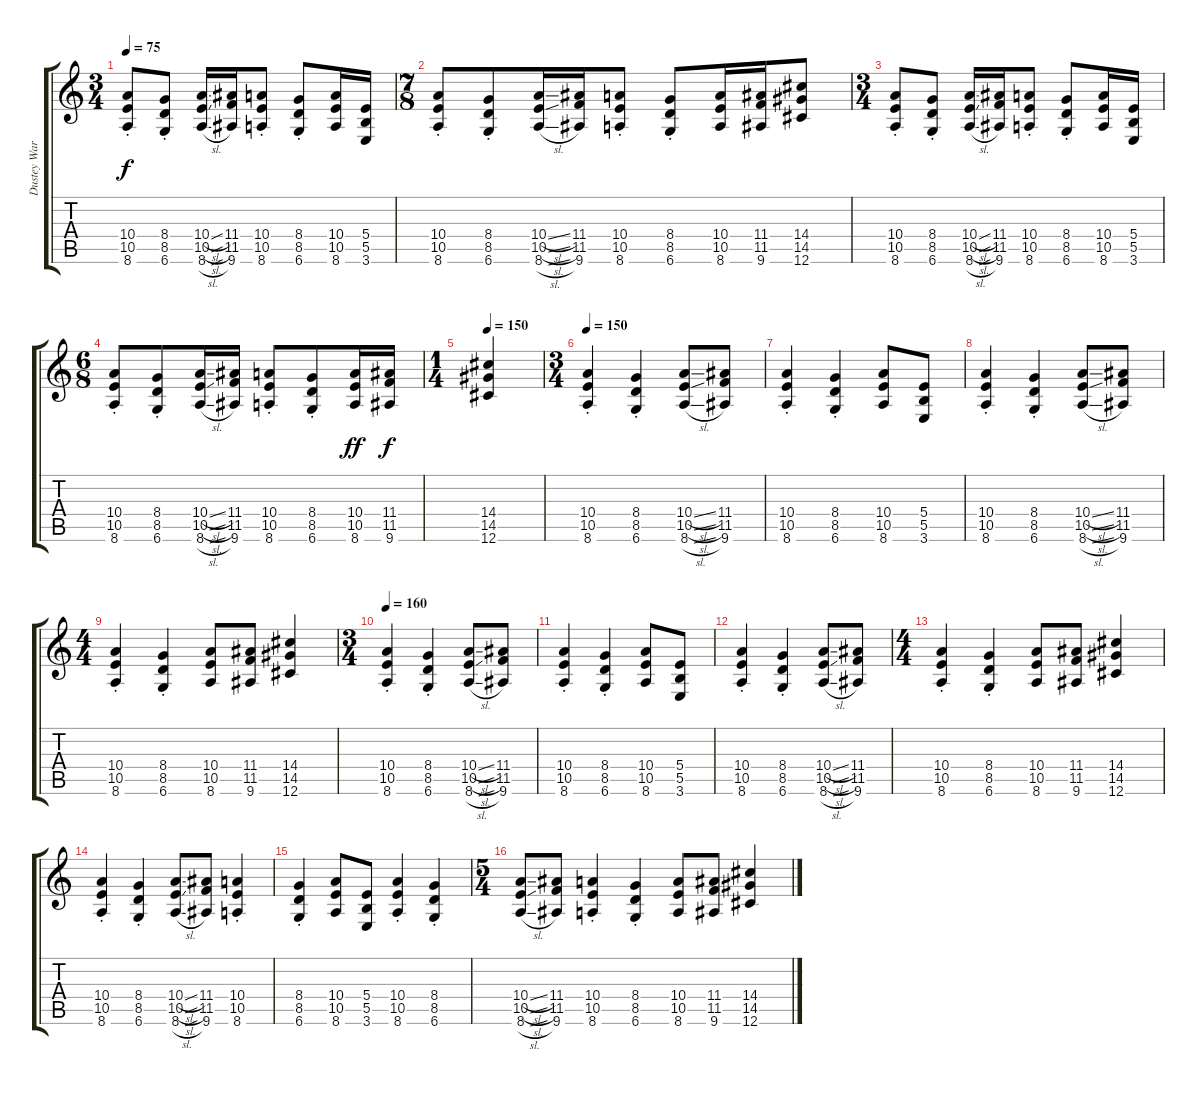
\track ("Dustey Warring" "Dustey War") {instrument distortionguitar}
\staff {score tabs}
\tuning (Db4 Ab3 E3 B2 Gb2 Db2) {hide}
\ts (3 4)
\tempo 75
\clef g2
\ks c
(10.4{st} 10.5{st} 8.6{st}).8{dy f} (8.4{st} 8.5{st} 6.6{st}).8 (10.4{sl} 10.5{sl} 8.6{sl}).16 (11.4 11.5 9.6).16 (10.4{st} 10.5{st} 8.6{st}).8 (8.4{st} 8.5{st} 6.6{st}).8 (10.4 10.5 8.6).16 (5.4 5.5 3.6).16 |
\ts (7 8)
(10.4{st} 10.5{st} 8.6{st}).8 (8.4{st} 8.5{st} 6.6{st}).8 (10.4{sl} 10.5{sl} 8.6{sl}).16 (11.4 11.5 9.6).16 (10.4{st} 10.5{st} 8.6{st}).8 (8.4{st} 8.5{st} 6.6{st}).8 (10.4 10.5 8.6).16 (11.4 11.5 9.6).16 (14.4 14.5 12.6).8 |
\ts (3 4)
(10.4{st} 10.5{st} 8.6{st}).8 (8.4{st} 8.5{st} 6.6{st}).8 (10.4{sl} 10.5{sl} 8.6{sl}).16 (11.4 11.5 9.6).16 (10.4{st} 10.5{st} 8.6{st}).8 (8.4{st} 8.5{st} 6.6{st}).8 (10.4 10.5 8.6).16 (5.4 5.5 3.6).16 |
\ts (6 8)
(10.4{st} 10.5{st} 8.6{st}).8 (8.4{st} 8.5{st} 6.6{st}).8 (10.4{sl} 10.5{sl} 8.6{sl}).16 (11.4 11.5 9.6).16 (10.4{st} 10.5{st} 8.6{st}).8 (8.4{st} 8.5{st} 6.6{st}).8 (10.4 10.5 8.6).16{dy ff} (11.4 11.5 9.6).16{dy f} |
\ts (1 4)
\tempo 150
(14.4 14.5 12.6).4 |
\ts (3 4)
\tempo 150
(10.4{st} 10.5{st} 8.6{st}).4 (8.4{st} 8.5{st} 6.6{st}).4 (10.4{sl} 10.5{sl} 8.6{sl}).8 (11.4 11.5 9.6).8 |
(10.4{st} 10.5{st} 8.6{st}).4 (8.4{st} 8.5{st} 6.6{st}).4 (10.4 10.5 8.6).8 (5.4 5.5 3.6).8 |
(10.4{st} 10.5{st} 8.6{st}).4 (8.4{st} 8.5{st} 6.6{st}).4 (10.4{sl} 10.5{sl} 8.6{sl}).8 (11.4 11.5 9.6).8 |
\ts (4 4)
(10.4{st} 10.5{st} 8.6{st}).4 (8.4{st} 8.5{st} 6.6{st}).4 (10.4 10.5 8.6).8 (11.4 11.5 9.6).8 (14.4 14.5 12.6).4 |
\ts (3 4)
\tempo 160
(10.4{st} 10.5{st} 8.6{st}).4 (8.4{st} 8.5{st} 6.6{st}).4 (10.4{sl} 10.5{sl} 8.6{sl}).8 (11.4 11.5 9.6).8 |
(10.4{st} 10.5{st} 8.6{st}).4 (8.4{st} 8.5{st} 6.6{st}).4 (10.4 10.5 8.6).8 (5.4 5.5 3.6).8 |
(10.4{st} 10.5{st} 8.6{st}).4 (8.4{st} 8.5{st} 6.6{st}).4 (10.4{sl} 10.5{sl} 8.6{sl}).8 (11.4 11.5 9.6).8 |
\ts (4 4)
(10.4{st} 10.5{st} 8.6{st}).4 (8.4{st} 8.5{st} 6.6{st}).4 (10.4 10.5 8.6).8 (11.4 11.5 9.6).8 (14.4 14.5 12.6).4 |
(10.4{st} 10.5{st} 8.6{st}).4 (8.4{st} 8.5{st} 6.6{st}).4 (10.4{sl} 10.5{sl} 8.6{sl}).8 (11.4 11.5 9.6).8 (10.4{st} 10.5{st} 8.6{st}).4 |
(8.4{st} 8.5{st} 6.6{st}).4 (10.4 10.5 8.6).8 (5.4 5.5 3.6).8 (10.4{st} 10.5{st} 8.6{st}).4 (8.4{st} 8.5{st} 6.6{st}).4 |
\ts (5 4)
(10.4{sl} 10.5{sl} 8.6{sl}).8 (11.4 11.5 9.6).8 (10.4{st} 10.5{st} 8.6{st}).4 (8.4{st} 8.5{st} 6.6{st}).4 (10.4 10.5 8.6).8 (11.4 11.5 9.6).8 (14.4 14.5 12.6).4
